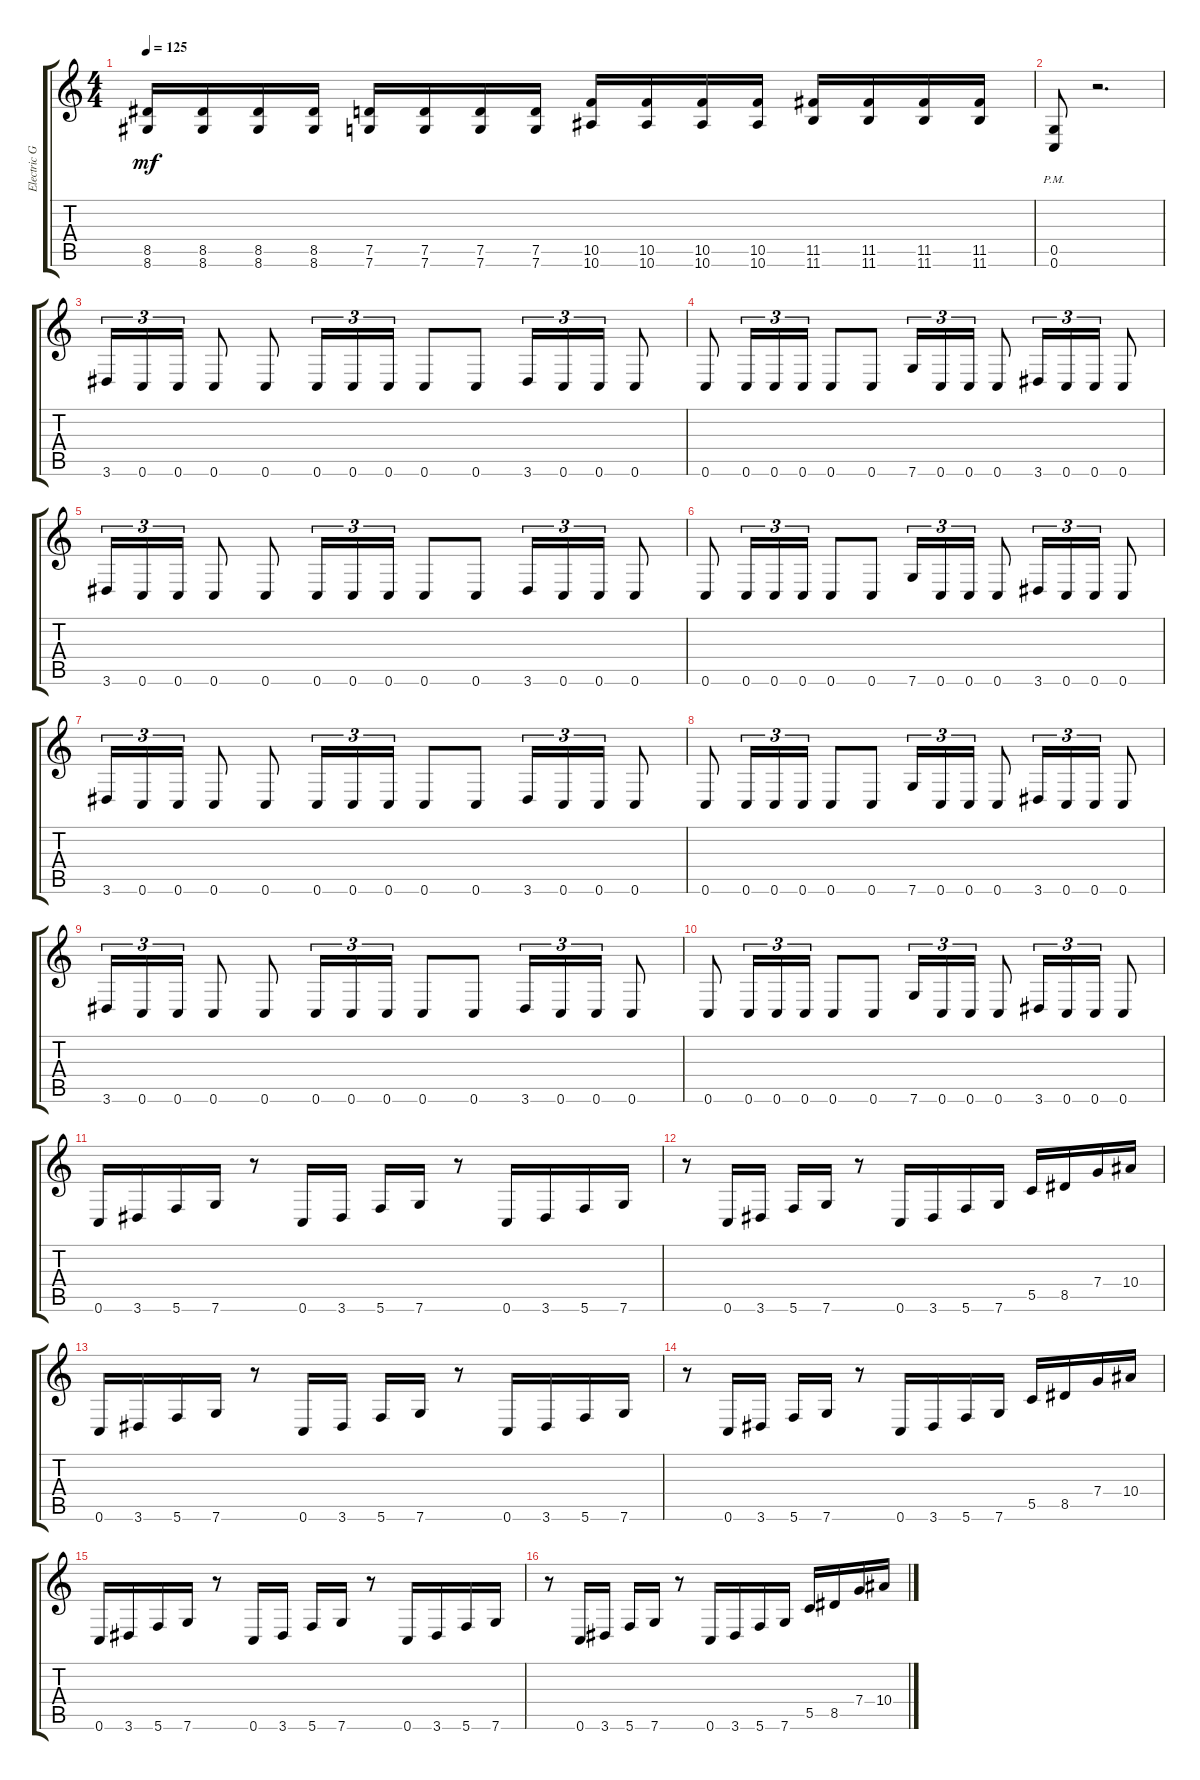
\track ("Electric Guitar" "Electric G") {instrument distortionguitar}
\staff {score tabs}
\tuning (D4 A3 F3 C3 G2 C2) {hide}
\ts (4 4)
\tempo 125
\clef g2
\ks c
(8.5 8.6).16{dy mf instrument distortionguitar} (8.5 8.6).16 (8.5 8.6).16 (8.5 8.6).16 (7.5 7.6).16 (7.5 7.6).16 (7.5 7.6).16 (7.5 7.6).16 (10.5 10.6).16 (10.5 10.6).16 (10.5 10.6).16 (10.5 10.6).16 (11.5 11.6).16 (11.5 11.6).16 (11.5 11.6).16 (11.5 11.6).16 |
(0.5{pm} 0.6{pm}).8 r.2{d} |
3.6.16{tu (3 2)} 0.6.16{tu (3 2)} 0.6.16{tu (3 2)} 0.6.8 0.6.8 0.6.16{tu (3 2)} 0.6.16{tu (3 2)} 0.6.16{tu (3 2)} 0.6.8 0.6.8 3.6.16{tu (3 2)} 0.6.16{tu (3 2)} 0.6.16{tu (3 2)} 0.6.8 |
0.6.8 0.6.16{tu (3 2)} 0.6.16{tu (3 2)} 0.6.16{tu (3 2)} 0.6.8 0.6.8 7.6.16{tu (3 2)} 0.6.16{tu (3 2)} 0.6.16{tu (3 2)} 0.6.8 3.6.16{tu (3 2)} 0.6.16{tu (3 2)} 0.6.16{tu (3 2)} 0.6.8 |
3.6.16{tu (3 2)} 0.6.16{tu (3 2)} 0.6.16{tu (3 2)} 0.6.8 0.6.8 0.6.16{tu (3 2)} 0.6.16{tu (3 2)} 0.6.16{tu (3 2)} 0.6.8 0.6.8 3.6.16{tu (3 2)} 0.6.16{tu (3 2)} 0.6.16{tu (3 2)} 0.6.8 |
0.6.8 0.6.16{tu (3 2)} 0.6.16{tu (3 2)} 0.6.16{tu (3 2)} 0.6.8 0.6.8 7.6.16{tu (3 2)} 0.6.16{tu (3 2)} 0.6.16{tu (3 2)} 0.6.8 3.6.16{tu (3 2)} 0.6.16{tu (3 2)} 0.6.16{tu (3 2)} 0.6.8 |
3.6.16{tu (3 2)} 0.6.16{tu (3 2)} 0.6.16{tu (3 2)} 0.6.8 0.6.8 0.6.16{tu (3 2)} 0.6.16{tu (3 2)} 0.6.16{tu (3 2)} 0.6.8 0.6.8 3.6.16{tu (3 2)} 0.6.16{tu (3 2)} 0.6.16{tu (3 2)} 0.6.8 |
0.6.8 0.6.16{tu (3 2)} 0.6.16{tu (3 2)} 0.6.16{tu (3 2)} 0.6.8 0.6.8 7.6.16{tu (3 2)} 0.6.16{tu (3 2)} 0.6.16{tu (3 2)} 0.6.8 3.6.16{tu (3 2)} 0.6.16{tu (3 2)} 0.6.16{tu (3 2)} 0.6.8 |
3.6.16{tu (3 2)} 0.6.16{tu (3 2)} 0.6.16{tu (3 2)} 0.6.8 0.6.8 0.6.16{tu (3 2)} 0.6.16{tu (3 2)} 0.6.16{tu (3 2)} 0.6.8 0.6.8 3.6.16{tu (3 2)} 0.6.16{tu (3 2)} 0.6.16{tu (3 2)} 0.6.8 |
0.6.8 0.6.16{tu (3 2)} 0.6.16{tu (3 2)} 0.6.16{tu (3 2)} 0.6.8 0.6.8 7.6.16{tu (3 2)} 0.6.16{tu (3 2)} 0.6.16{tu (3 2)} 0.6.8 3.6.16{tu (3 2)} 0.6.16{tu (3 2)} 0.6.16{tu (3 2)} 0.6.8 |
0.6.16 3.6.16 5.6.16 7.6.16 r.8 0.6.16 3.6.16 5.6.16 7.6.16 r.8 0.6.16 3.6.16 5.6.16 7.6.16 |
r.8 0.6.16 3.6.16 5.6.16 7.6.16 r.8 0.6.16 3.6.16 5.6.16 7.6.16 5.5.16 8.5.16 7.4.16 10.4.16 |
0.6.16 3.6.16 5.6.16 7.6.16 r.8 0.6.16 3.6.16 5.6.16 7.6.16 r.8 0.6.16 3.6.16 5.6.16 7.6.16 |
r.8 0.6.16 3.6.16 5.6.16 7.6.16 r.8 0.6.16 3.6.16 5.6.16 7.6.16 5.5.16 8.5.16 7.4.16 10.4.16 |
0.6.16 3.6.16 5.6.16 7.6.16 r.8 0.6.16 3.6.16 5.6.16 7.6.16 r.8 0.6.16 3.6.16 5.6.16 7.6.16 |
r.8 0.6.16 3.6.16 5.6.16 7.6.16 r.8 0.6.16 3.6.16 5.6.16 7.6.16 5.5.16 8.5.16 7.4.16 10.4.16
